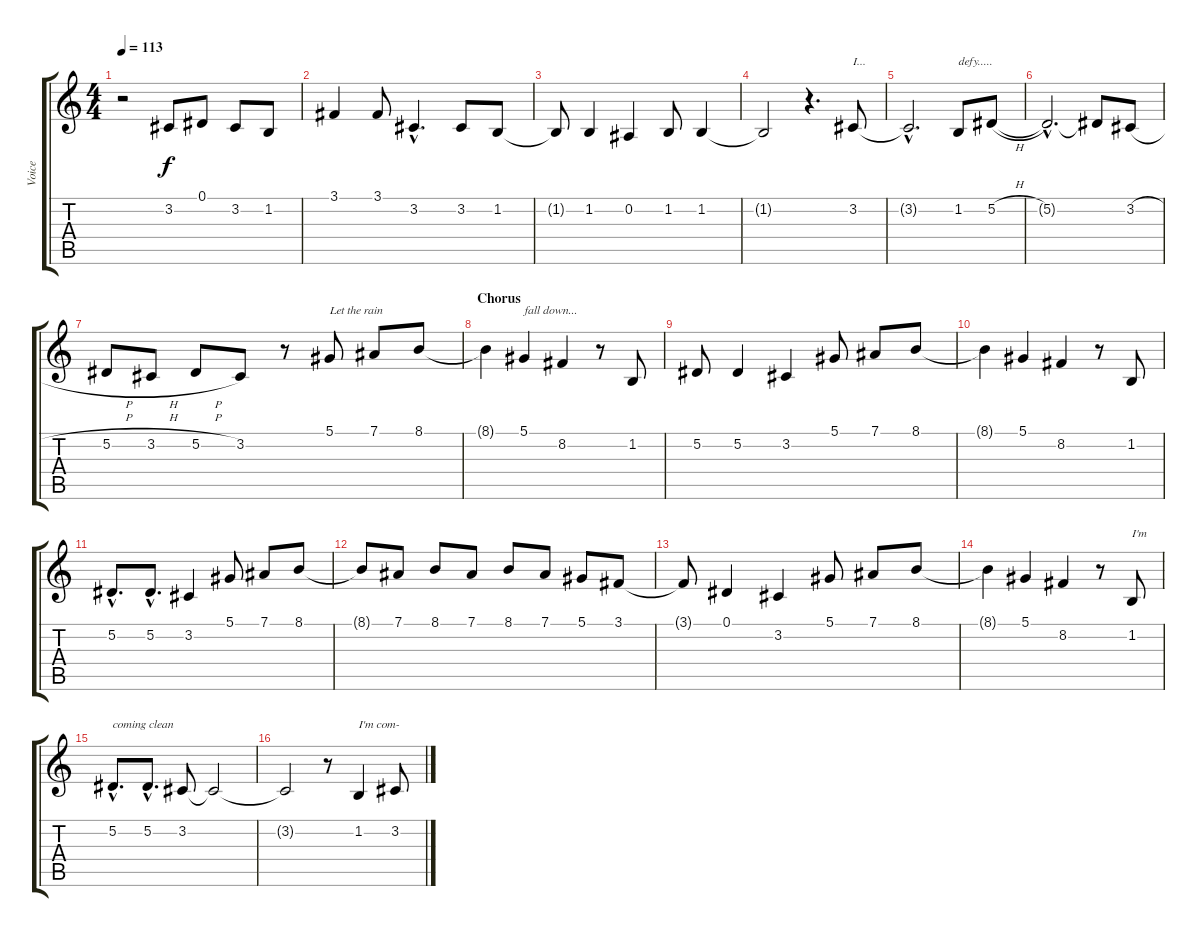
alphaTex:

\track ("Voice" "Voice") {instrument flute}
\staff {score tabs}
\tuning (Eb4 Bb3 Gb3 Db3 Ab2 Eb2) {hide}
\ts (4 4)
\tempo 113
\clef g2
\ks c
r.2{dy f} 3.2.8 0.1.8 3.2.8 1.2.8 |
3.1.4 3.1.8 3.2{hac}.4{d} 3.2.8 1.2.8 |
1.2{t}.8 1.2.4 0.2.4 1.2.8 1.2.4 |
1.2{t}.2 r.4{d} 3.2.8{txt "I..."} |
3.2{hac t}.2{d} 1.2.8{txt "defy....."} 5.2{h}.8 |
5.2{hac t}.2{d} 5.2{t}.8 3.2{h}.8 |
5.2{h}.8 3.2{h}.8 5.2{h}.8 3.2.8 r.8 5.1.8{txt "Let the rain"} 7.1.8 8.1.8 |
\section ("" "Chorus")
8.1{t}.4 5.1.4{txt "fall down..."} 8.2.4 r.8 1.2.8 |
5.2.8 5.2.4 3.2.4 5.1.8 7.1.8 8.1.8 |
8.1{t}.4 5.1.4 8.2.4 r.8 1.2.8 |
5.2{hac}.8{d} 5.2{hac}.8{d} 3.2.4 5.1.8 7.1.8 8.1.8 |
8.1{t}.8 7.1.8 8.1.8 7.1.8 8.1.8 7.1.8 5.1.8 3.1.8 |
3.1{t}.8 0.1.4 3.2.4 5.1.8 7.1.8 8.1.8 |
8.1{t}.4 5.1.4 8.2.4 r.8 1.2.8{txt "I'm"} |
5.2{hac}.8{d txt "coming clean"} 5.2{hac}.8{d} 3.2.8 3.2{t}.2 |
3.2{t}.2 r.8 1.2.4{txt "I'm com-"} 3.2.8
